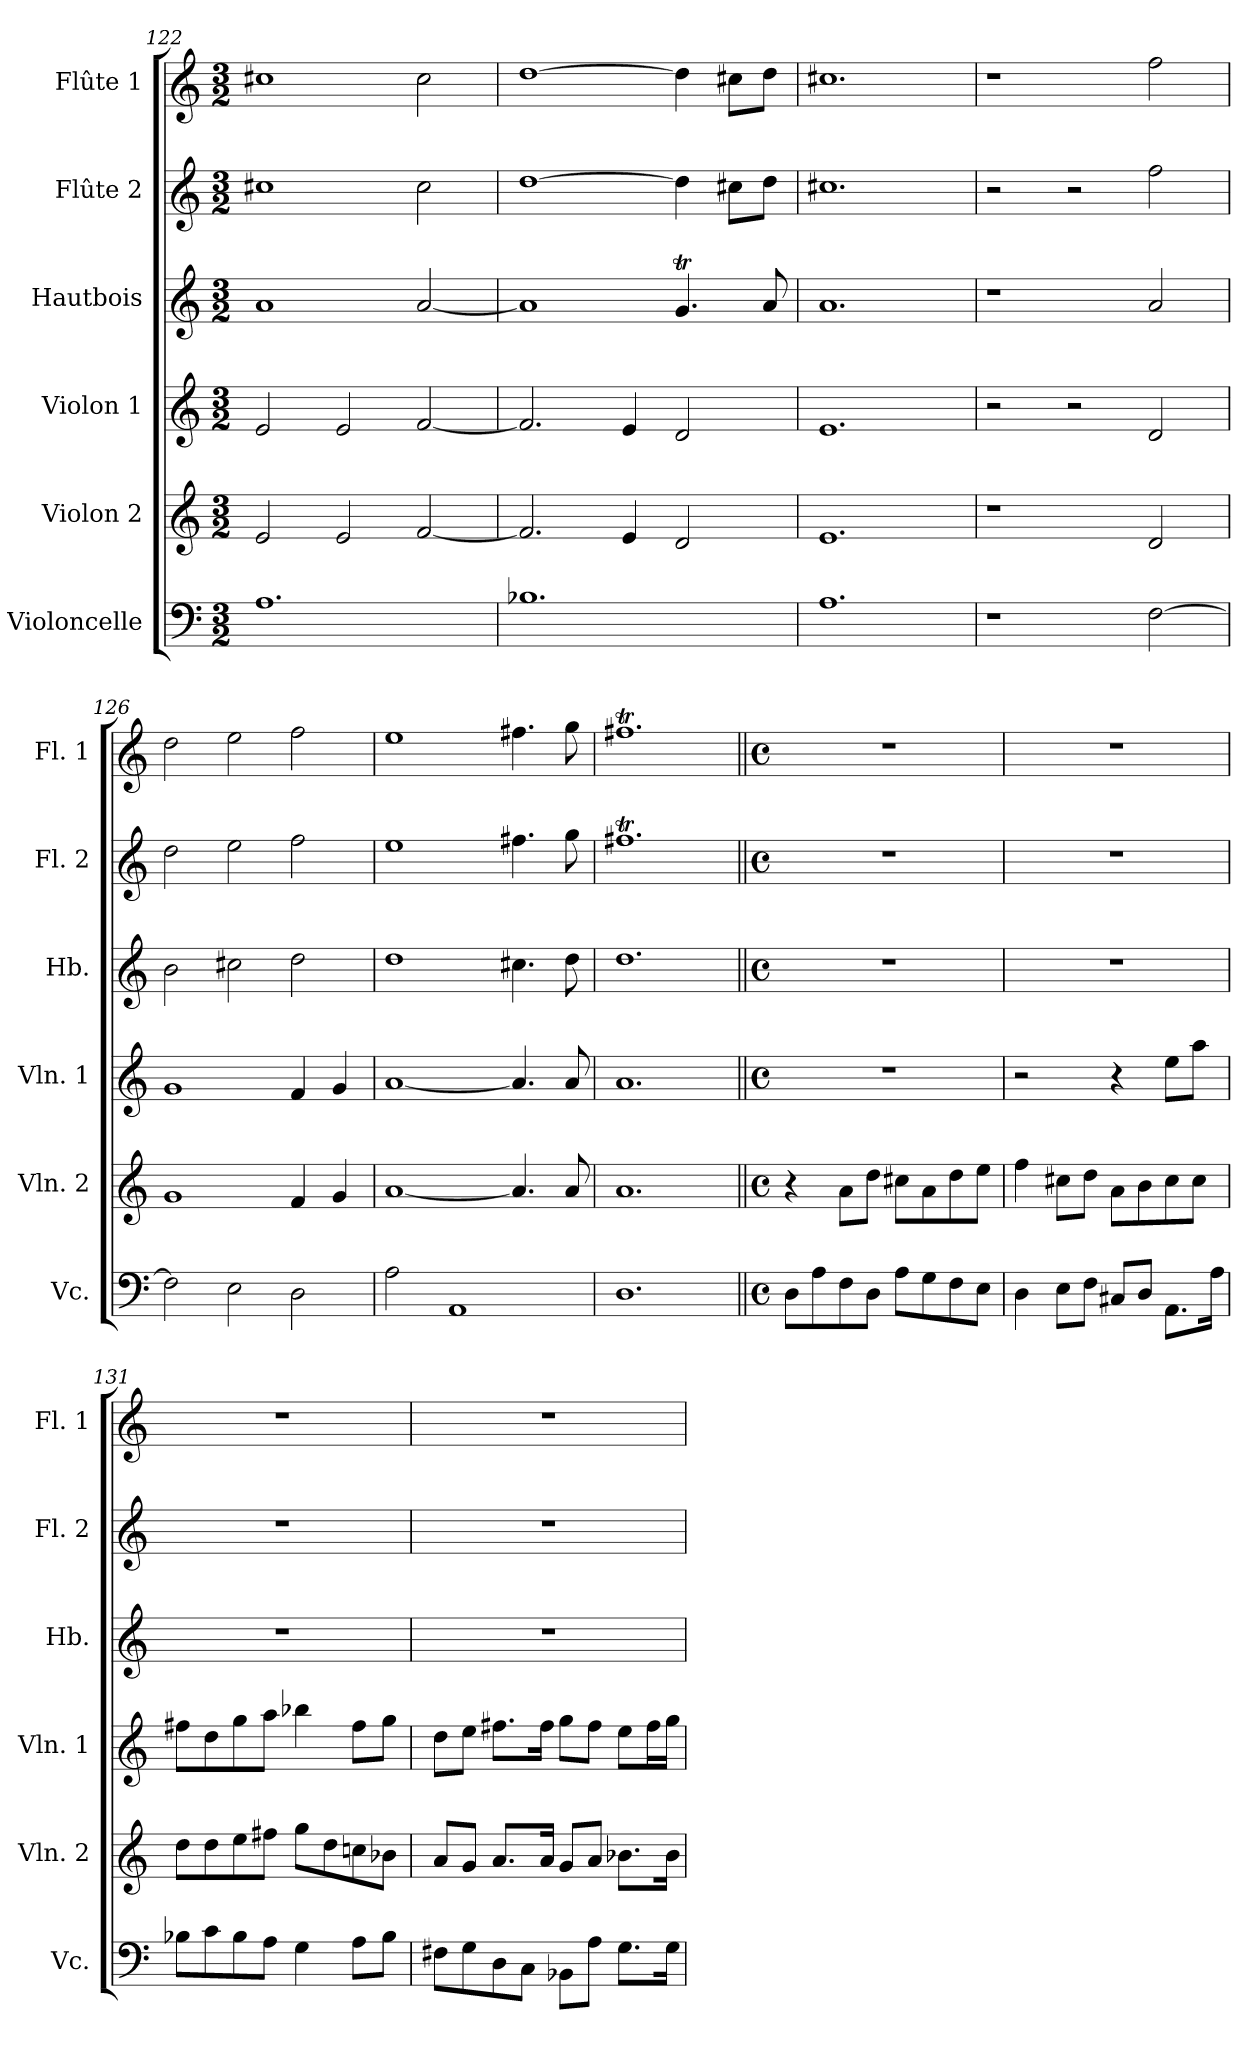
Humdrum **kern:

**kern	**kern	**kern	**kern	**kern	**kern
*part6	*part5	*part4	*part3	*part2	*part1
*staff6	*staff5	*staff4	*staff3	*staff2	*staff1
*I"Violoncelle	*I"Violon 2	*I"Violon 1	*I"Hautbois	*I"Flûte 2	*I"Flûte 1
*I'Vc.	*I'Vln. 2	*I'Vln. 1	*I'Hb.	*I'Fl. 2	*I'Fl. 1
*clefF4	*clefG2	*clefG2	*clefG2	*clefG2	*clefG2
*k[]	*k[]	*k[]	*k[]	*k[]	*k[]
*C:	*C:	*C:	*C:	*C:	*C:
*M3/2	*M3/2	*M3/2	*M3/2	*M3/2	*M3/2
=122	=122	=122	=122	=122	=122
1.A	2e/	2e/	1a	1cc#X	1cc#X
.	2e/	2e/	.	.	.
.	[2f/	[2f/	[2a/	2cc#\	2cc#\
=123	=123	=123	=123	=123	=123
1.B-X	2.f/]	2.f/]	1a]	[1dd	[1dd
.	4e/	4e/	.	.	.
.	2d/	2d/	4.gT/	4dd\]	4dd\]
.	.	.	.	8cc#X\L	8cc#X\L
.	.	.	8a/	8dd\J	8dd\J
=124	=124	=124	=124	=124	=124
1.A	1.e	1.e	1.a	1.cc#X	1.cc#X
!!LO:PB:g=z
=125	=125	=125	=125	=125	=125
1r	1r	2r	1r	2r	1r
.	.	2r	.	2r	.
[2F\	2d/	2d/	2a/	2ff\	2ff\
=126	=126	=126	=126	=126	=126
2F\]	1g	1g	2b\	2dd\	2dd\
2E\	.	.	2cc#X\	2ee\	2ee\
2D\	4f/	4f/	2dd\	2ff\	2ff\
.	4g/	4g/	.	.	.
=127	=127	=127	=127	=127	=127
2A\	[1a	[1a	1dd	1ee	1ee
1AA	.	.	.	.	.
.	4.a/]	4.a/]	4.cc#X\	4.ff#X\	4.ff#X\
.	8a/	8a/	8dd\	8gg\	8gg\
=128	=128	=128	=128	=128	=128
1.D	1.a	1.a	1.dd	1.ff#Xt	1.ff#Xt
!!LO:PB:g=z
=129||	=129||	=129||	=129||	=129||	=129||
*M4/4	*M4/4	*M4/4	*M4/4	*M4/4	*M4/4
*met(c)	*met(c)	*met(c)	*met(c)	*met(c)	*met(c)
8D\L	4r	1r	1r	1r	1r
8A\	.	.	.	.	.
8F\	8a\L	.	.	.	.
8D\J	8dd\J	.	.	.	.
8A\L	8cc#X\L	.	.	.	.
8G\	8a\	.	.	.	.
8F\	8dd\	.	.	.	.
8E\J	8ee\J	.	.	.	.
=130	=130	=130	=130	=130	=130
4D\	4ff\	2r	1r	1r	1r
8E\L	8cc#X\L	.	.	.	.
8F\J	8dd\J	.	.	.	.
8C#X/L	8a\L	4r	.	.	.
8D/J	8b\	.	.	.	.
8.AA\L	8cc#\	8ee\L	.	.	.
.	8cc#\J	8aa\J	.	.	.
16A\Jk	.	.	.	.	.
=131	=131	=131	=131	=131	=131
8B-X\L	8dd\L	8ff#X\L	1r	1r	1r
8c\	8dd\	8dd\	.	.	.
8B-\	8ee\	8gg\	.	.	.
8A\J	8ff#X\J	8aa\J	.	.	.
4G\	8gg\L	4bb-X\	.	.	.
.	8dd\	.	.	.	.
8A\L	8ccn\	8ff#\L	.	.	.
8B-\J	8b-X\J	8gg\J	.	.	.
=132	=132	=132	=132	=132	=132
8F#X\L	8a/L	8dd\L	1r	1r	1r
8G\	8g/J	8ee\J	.	.	.
8D\	8.a/L	8.ff#X\L	.	.	.
8C\J	.	.	.	.	.
.	16a/Jk	16ff#\Jk	.	.	.
8BB-X\L	8g/L	8gg\L	.	.	.
8A\J	8a/J	8ff#\J	.	.	.
8.G\L	8.b-X\L	8ee\L	.	.	.
.	.	16ff#\L	.	.	.
16G\Jk	16b-\Jk	16gg\JJ	.	.	.
=	=	=	=	=	=
*-	*-	*-	*-	*-	*-
